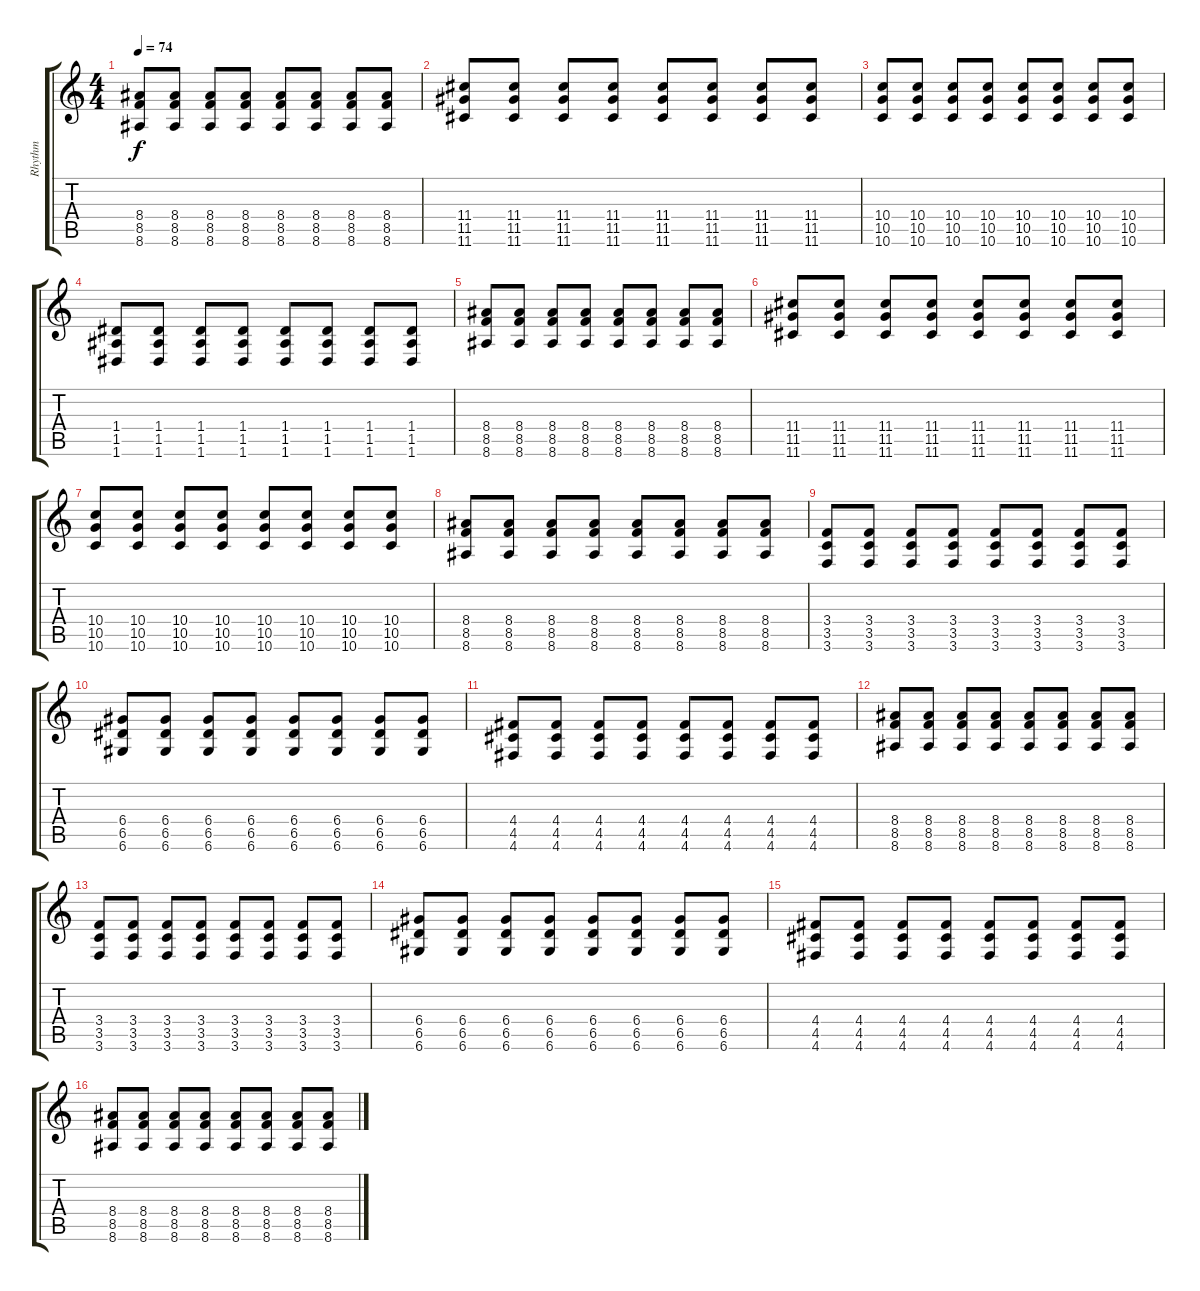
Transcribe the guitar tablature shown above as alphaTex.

\track ("Rhythm" "Rhythm") {instrument overdrivenguitar}
\staff {score tabs}
\tuning (E4 B3 G3 D3 A2 D2) {hide}
\ts (4 4)
\tempo 74
\clef g2
\ks c
(8.4 8.5 8.6).8{dy f} (8.4 8.5 8.6).8 (8.4 8.5 8.6).8 (8.4 8.5 8.6).8 (8.4 8.5 8.6).8 (8.4 8.5 8.6).8 (8.4 8.5 8.6).8 (8.4 8.5 8.6).8 |
(11.4 11.5 11.6).8 (11.4 11.5 11.6).8 (11.4 11.5 11.6).8 (11.4 11.5 11.6).8 (11.4 11.5 11.6).8 (11.4 11.5 11.6).8 (11.4 11.5 11.6).8 (11.4 11.5 11.6).8 |
(10.4 10.5 10.6).8 (10.4 10.5 10.6).8 (10.4 10.5 10.6).8 (10.4 10.5 10.6).8 (10.4 10.5 10.6).8 (10.4 10.5 10.6).8 (10.4 10.5 10.6).8 (10.4 10.5 10.6).8 |
(1.4 1.5 1.6).8 (1.4 1.5 1.6).8 (1.4 1.5 1.6).8 (1.4 1.5 1.6).8 (1.4 1.5 1.6).8 (1.4 1.5 1.6).8 (1.4 1.5 1.6).8 (1.4 1.5 1.6).8 |
(8.4 8.5 8.6).8 (8.4 8.5 8.6).8 (8.4 8.5 8.6).8 (8.4 8.5 8.6).8 (8.4 8.5 8.6).8 (8.4 8.5 8.6).8 (8.4 8.5 8.6).8 (8.4 8.5 8.6).8 |
(11.4 11.5 11.6).8 (11.4 11.5 11.6).8 (11.4 11.5 11.6).8 (11.4 11.5 11.6).8 (11.4 11.5 11.6).8 (11.4 11.5 11.6).8 (11.4 11.5 11.6).8 (11.4 11.5 11.6).8 |
(10.4 10.5 10.6).8 (10.4 10.5 10.6).8 (10.4 10.5 10.6).8 (10.4 10.5 10.6).8 (10.4 10.5 10.6).8 (10.4 10.5 10.6).8 (10.4 10.5 10.6).8 (10.4 10.5 10.6).8 |
(8.4 8.5 8.6).8 (8.4 8.5 8.6).8 (8.4 8.5 8.6).8 (8.4 8.5 8.6).8 (8.4 8.5 8.6).8 (8.4 8.5 8.6).8 (8.4 8.5 8.6).8 (8.4 8.5 8.6).8 |
(3.4 3.5 3.6).8 (3.4 3.5 3.6).8 (3.4 3.5 3.6).8 (3.4 3.5 3.6).8 (3.4 3.5 3.6).8 (3.4 3.5 3.6).8 (3.4 3.5 3.6).8 (3.4 3.5 3.6).8 |
(6.4 6.5 6.6).8 (6.4 6.5 6.6).8 (6.4 6.5 6.6).8 (6.4 6.5 6.6).8 (6.4 6.5 6.6).8 (6.4 6.5 6.6).8 (6.4 6.5 6.6).8 (6.4 6.5 6.6).8 |
(4.4 4.5 4.6).8 (4.4 4.5 4.6).8 (4.4 4.5 4.6).8 (4.4 4.5 4.6).8 (4.4 4.5 4.6).8 (4.4 4.5 4.6).8 (4.4 4.5 4.6).8 (4.4 4.5 4.6).8 |
(8.4 8.5 8.6).8 (8.4 8.5 8.6).8 (8.4 8.5 8.6).8 (8.4 8.5 8.6).8 (8.4 8.5 8.6).8 (8.4 8.5 8.6).8 (8.4 8.5 8.6).8 (8.4 8.5 8.6).8 |
(3.4 3.5 3.6).8 (3.4 3.5 3.6).8 (3.4 3.5 3.6).8 (3.4 3.5 3.6).8 (3.4 3.5 3.6).8 (3.4 3.5 3.6).8 (3.4 3.5 3.6).8 (3.4 3.5 3.6).8 |
(6.4 6.5 6.6).8 (6.4 6.5 6.6).8 (6.4 6.5 6.6).8 (6.4 6.5 6.6).8 (6.4 6.5 6.6).8 (6.4 6.5 6.6).8 (6.4 6.5 6.6).8 (6.4 6.5 6.6).8 |
(4.4 4.5 4.6).8 (4.4 4.5 4.6).8 (4.4 4.5 4.6).8 (4.4 4.5 4.6).8 (4.4 4.5 4.6).8 (4.4 4.5 4.6).8 (4.4 4.5 4.6).8 (4.4 4.5 4.6).8 |
(8.4 8.5 8.6).8 (8.4 8.5 8.6).8 (8.4 8.5 8.6).8 (8.4 8.5 8.6).8 (8.4 8.5 8.6).8 (8.4 8.5 8.6).8 (8.4 8.5 8.6).8 (8.4 8.5 8.6).8
